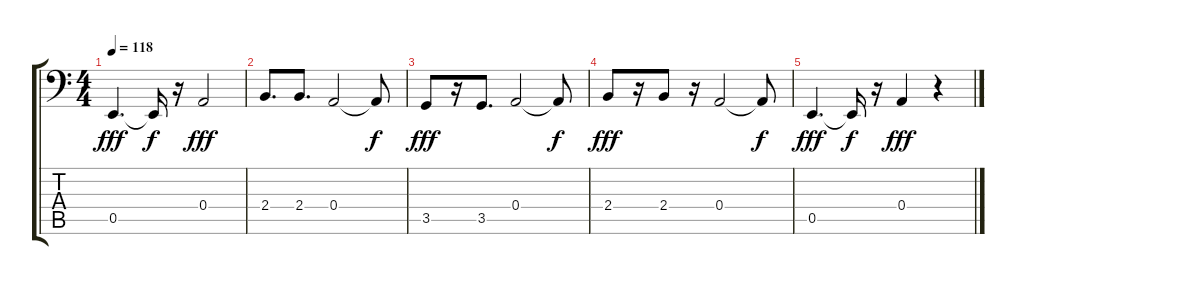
\track "" {instrument fretlessbass}
\staff {score tabs}
\tuning (C3 G2 D2 A1 E1 B0) {hide}
\ts (4 4)
\tempo 118
\clef f4
\ks c
0.5.4{d dy fff} 0.5{t}.16{dy f} r.16 0.4.2{dy fff} |
2.4.8{d} 2.4.8{d} 0.4.2 0.4{t}.8{dy f} |
3.5.8{dy fff} r.16 3.5.8{d} 0.4.2 0.4{t}.8{dy f} |
2.4.8{dy fff} r.16 2.4.8 r.16 0.4.2 0.4{t}.8{dy f} |
0.5.4{d dy fff} 0.5{t}.16{dy f} r.16 0.4.4{dy fff} r.4
